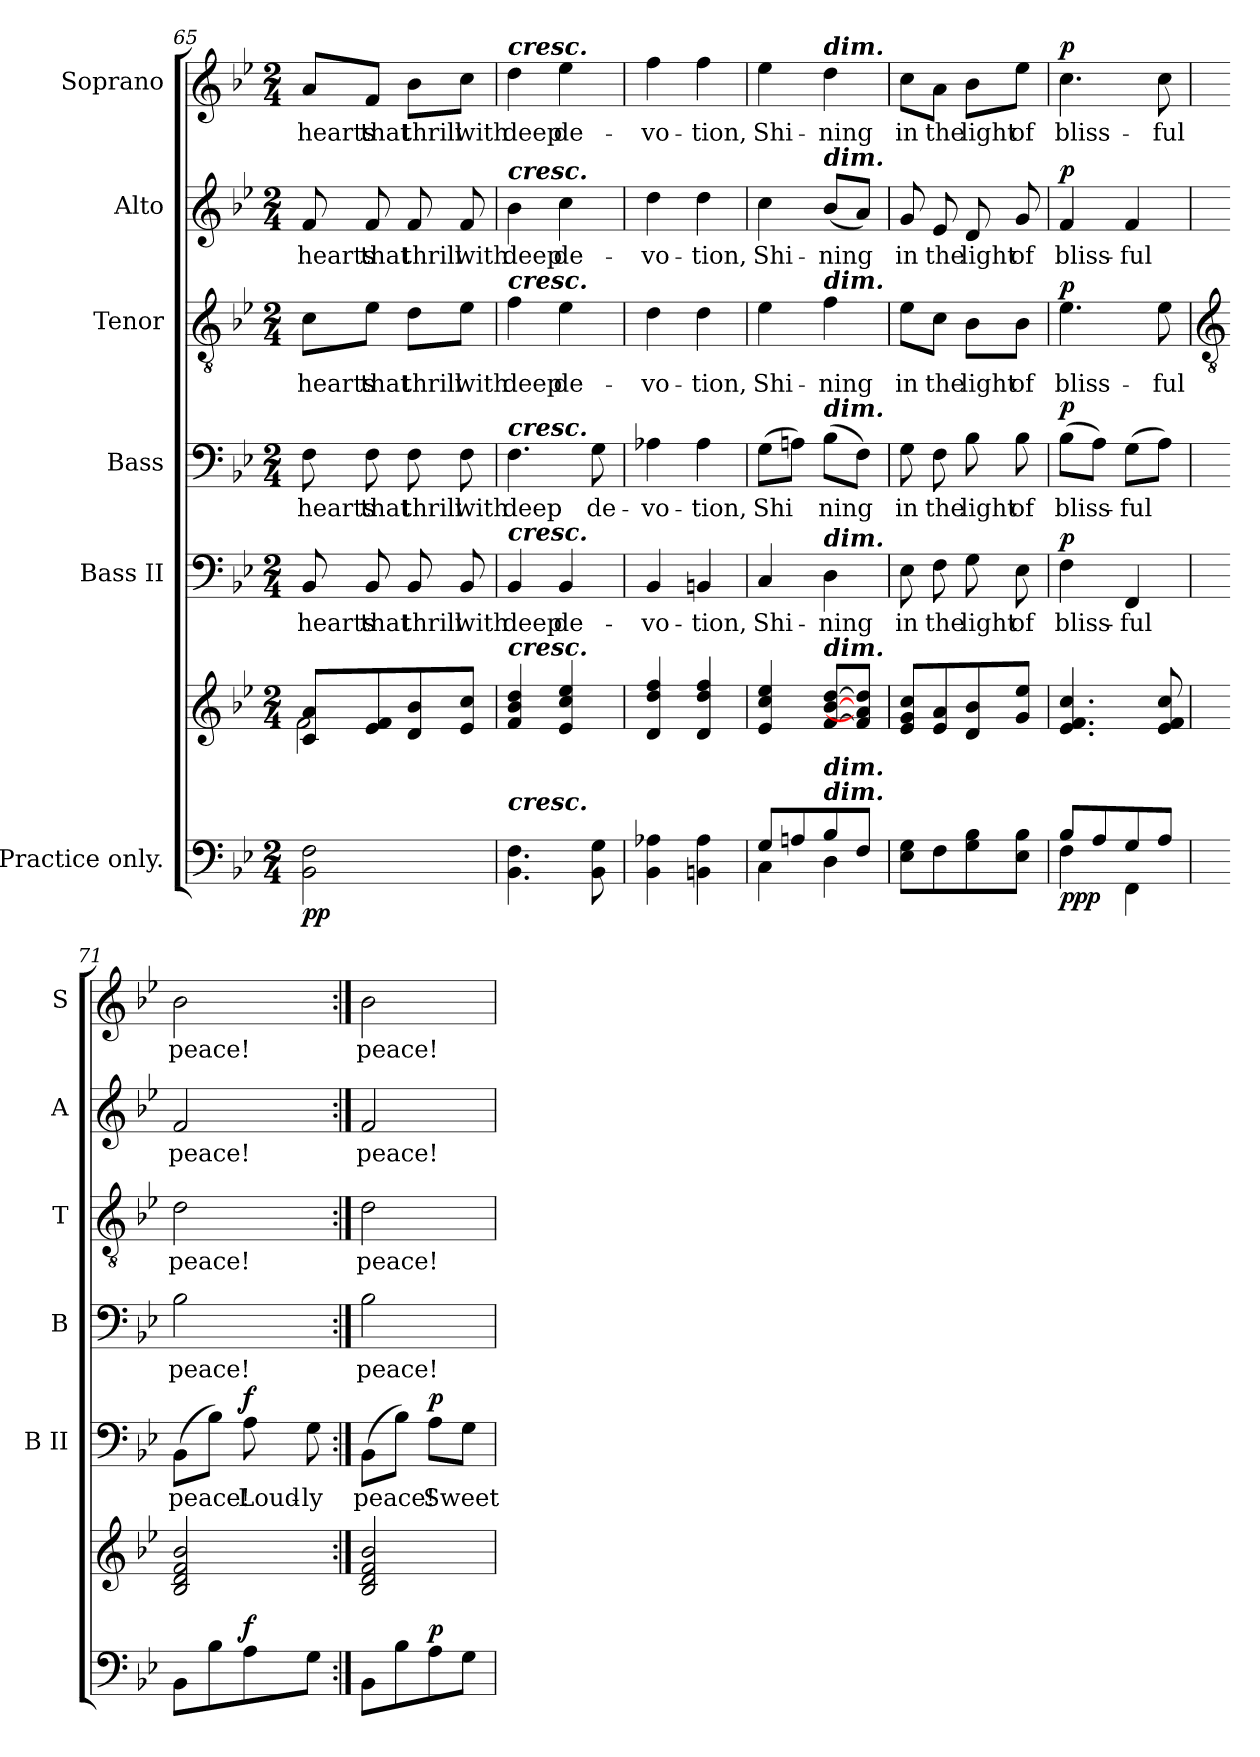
**kern	**kern	**dynam	**kern	**text	**dynam	**kern	**text	**dynam	**kern	**text	**dynam	**kern	**text	**dynam	**kern	**text	**dynam
*part6	*part6	*part6	*part5	*part5	*part5	*part4	*part4	*part4	*part3	*part3	*part3	*part2	*part2	*part2	*part1	*part1	*part1
*staff7	*staff6	*staff6/7	*staff5	*staff5	*staff5	*staff4	*staff4	*staff4	*staff3	*staff3	*staff3	*staff2	*staff2	*staff2	*staff1	*staff1	*staff1
*I"Practice only.	*	*	*I"Bass II	*	*	*I"Bass	*	*	*I"Tenor	*	*	*I"Alto	*	*	*I"Soprano	*	*
*	*	*	*I'B II	*	*	*I'B	*	*	*I'T	*	*	*I'A	*	*	*I'S	*	*
!!LO:LB:g=z
*clefF4	*clefG2	*	*clefF4	*	*	*clefF4	*	*	*clefGv2	*	*	*clefG2	*	*	*clefG2	*	*
*k[b-e-]	*k[b-e-]	*	*k[b-e-]	*	*	*k[b-e-]	*	*	*k[b-e-]	*	*	*k[b-e-]	*	*	*k[b-e-]	*	*
*B-:	*B-:	*	*B-:	*	*	*B-:	*	*	*B-:	*	*	*B-:	*	*	*B-:	*	*
*M2/4	*M2/4	*	*M2/4	*	*	*M2/4	*	*	*M2/4	*	*	*M2/4	*	*	*M2/4	*	*
=65	=65	=65	=65	=65	=65	=65	=65	=65	=65	=65	=65	=65	=65	=65	=65	=65	=65
!LO:N:vis=1	!	!LO:DY:b=2	!	!LO:LY:b	!	!	!LO:LY:b	!	!	!LO:LY:b	!	!	!LO:LY:b	!	!	!LO:LY:b	!
*^	*^	*	*	*	*	*	*	*	*	*	*	*	*	*	*	*	*
2ryy	2BB-\ 2F\	8c 8aL	2f\	pp	8BB-	hearts	.	8F	hearts	.	8c\L	hearts	.	8f	hearts	.	8a/L	hearts	.
!	!	!	!	!	!	!LO:LY:b	!	!	!LO:LY:b	!	!	!LO:LY:b	!	!	!LO:LY:b	!	!	!LO:LY:b	!
.	.	8e- 8f	.	.	8BB-	that	.	8F	that	.	8e-\J	that	.	8f	that	.	8f/J	that	.
!	!	!	!	!	!	!LO:LY:b	!	!	!LO:LY:b	!	!	!LO:LY:b	!	!	!LO:LY:b	!	!	!LO:LY:b	!
.	.	8d 8b-	.	.	8BB-	thrill	.	8F	thrill	.	8d\L	thrill	.	8f	thrill	.	8b-\L	thrill	.
!	!	!	!	!	!	!LO:LY:b	!	!	!LO:LY:b	!	!	!LO:LY:b	!	!	!LO:LY:b	!	!	!LO:LY:b	!
.	.	8e- 8ccJ	.	.	8BB-	with	.	8F	with	.	8e-\J	with	.	8f	with	.	8cc\J	with	.
=66	=66	=66	=66	=66	=66	=66	=66	=66	=66	=66	=66	=66	=66	=66	=66	=66	=66	=66	=66
!	!	!	!	!	!	!	!	!	!	!	!	!	!	!	!	!	!LO:TX:a:Bi:t=cresc.	!	!
!	!	!	!	!	!	!	!	!	!	!	!	!	!	!LO:TX:a:Bi:t=cresc.	!	!	!	!	!
!	!	!	!	!	!	!	!	!	!	!	!LO:TX:a:Bi:t=cresc.	!	!	!	!	!	!	!	!
!	!	!	!	!	!	!	!	!LO:TX:a:Bi:t=cresc.	!	!	!	!	!	!	!	!	!	!	!
!	!	!	!	!	!LO:TX:a:Bi:t=cresc.	!	!	!	!	!	!	!	!	!	!	!	!	!	!
!	!	!LO:TX:a:Bi:t=cresc.	!	!	!	!	!	!	!	!	!	!	!	!	!	!	!	!	!
!LO:TX:a:Bi:t=cresc.	!	!	!	!	!	!	!	!	!	!	!	!	!	!	!	!	!	!	!
!LO:N:vis=1	!	!	!	!	!	!LO:LY:b	!	!	!LO:LY:b	!	!	!LO:LY:b	!	!	!LO:LY:b	!	!	!LO:LY:b	!
2ryy	4.BB-\ 4.F\	4f 4b- 4dd	2ryy	.	4BB-	deep	.	4.F	deep	.	4f	deep	.	4b-	deep	.	4dd	deep	.
!	!	!	!	!	!	!LO:LY:b	!	!	!	!	!	!LO:LY:b	!	!	!LO:LY:b	!	!	!LO:LY:b	!
.	.	4e- 4cc 4ee-	.	.	4BB-	de-	.	.	.	.	4e-	de-	.	4cc	de-	.	4ee-	de-	.
!	!	!	!	!	!	!	!	!	!LO:LY:b	!	!	!	!	!	!	!	!	!	!
.	8BB-\ 8G\	.	.	.	.	.	.	8G	de-	.	.	.	.	.	.	.	.	.	.
=67	=67	=67	=67	=67	=67	=67	=67	=67	=67	=67	=67	=67	=67	=67	=67	=67	=67	=67	=67
!LO:N:vis=1	!	!	!	!	!	!LO:LY:b	!	!	!LO:LY:b	!	!	!LO:LY:b	!	!	!LO:LY:b	!	!	!LO:LY:b	!
2ryy	4BB-\ 4A-X\	4d 4dd 4ff	2ryy	.	4BB-	-vo-	.	4A-X	-vo-	.	4d	-vo-	.	4dd	-vo-	.	4ff	-vo-	.
!	!	!	!	!	!	!LO:LY:b	!	!	!LO:LY:b	!	!	!LO:LY:b	!	!	!LO:LY:b	!	!	!LO:LY:b	!
.	4BBn\ 4A-\	4d 4dd 4ff	.	.	4BBn	-tion,	.	4A-	-tion,	.	4d	-tion,	.	4dd	-tion,	.	4ff	-tion,	.
=68	=68	=68	=68	=68	=68	=68	=68	=68	=68	=68	=68	=68	=68	=68	=68	=68	=68	=68	=68
!	!	!	!LO:N:vis=1	!	!	!LO:LY:b	!	!	!LO:LY:b	!	!	!LO:LY:b	!	!	!LO:LY:b	!	!	!LO:LY:b	!
8G/L	4C\	4e- 4cc 4ee-	2ryy	.	4C	Shi-	.	(>8GL	Shi	.	4e-	Shi-	.	4cc	Shi-	.	4ee-	Shi-	.
8An/	.	.	.	.	.	.	.	8AnJ)	.	.	.	.	.	.	.	.	.	.	.
!	!	!	!	!	!	!	!	!	!	!	!	!	!	!	!	!	!LO:TX:a:Bi:t=dim.	!	!
!	!	!	!	!	!	!	!	!	!	!	!	!	!	!LO:TX:a:Bi:t=dim.	!	!	!	!	!
!	!	!	!	!	!	!	!	!	!	!	!LO:TX:a:Bi:t=dim.	!	!	!	!	!	!	!	!
!	!	!	!	!	!	!	!	!LO:TX:a:Bi:t=dim.	!	!	!	!	!	!	!	!	!	!	!
!	!	!	!	!	!LO:TX:a:Bi:t=dim.	!	!	!	!	!	!	!	!	!	!	!	!	!	!
!	!	!LO:TX:a:Bi:t=dim.	!	!	!	!	!	!	!	!	!	!	!	!	!	!	!	!	!
!LO:TX:a:Bi:t=dim.	!	!	!	!	!	!	!	!	!	!	!	!	!	!	!	!	!	!	!
!LO:TX:a:Bi:t=dim.	!	!	!	!	!	!	!	!	!	!	!	!	!	!	!	!	!	!	!
!	!	!	!	!	!	!LO:LY:b	!	!	!LO:LY:b	!	!	!LO:LY:b	!	!	!LO:LY:b	!	!	!LO:LY:b	!
8B-/	4D\	[8f [8b- [8ddL	.	.	4D	-ning	.	(>8B-L	ning	.	4f	-ning	.	(<8b-L	-ning	.	4dd	-ning	.
8F/J	.	8f] 8a] 8dd]J	.	.	.	.	.	8FJ)	.	.	.	.	.	8aJ)	.	.	.	.	.
=69	=69	=69	=69	=69	=69	=69	=69	=69	=69	=69	=69	=69	=69	=69	=69	=69	=69	=69	=69
!	!	!	!LO:N:vis=1	!	!	!LO:LY:b	!	!	!LO:LY:b	!	!	!LO:LY:b	!	!	!LO:LY:b	!	!	!LO:LY:b	!
2ryy	8E-\ 8G\L	8e- 8g 8ccL	2ryy	.	8E-	in	.	8G	in	.	8e-\L	in	.	8g	in	.	8cc\L	in	.
!	!	!	!	!	!	!LO:LY:b	!	!	!LO:LY:b	!	!	!LO:LY:b	!	!	!LO:LY:b	!	!	!LO:LY:b	!
.	8F\	8e- 8a	.	.	8F	the	.	8F	the	.	8c\J	the	.	8e-	the	.	8a\J	the	.
!	!	!	!	!	!	!LO:LY:b	!	!	!LO:LY:b	!	!	!LO:LY:b	!	!	!LO:LY:b	!	!	!LO:LY:b	!
.	8G\ 8B-\	8d 8b-	.	.	8G	light	.	8B-	light	.	8B-\L	light	.	8d	light	.	8b-\L	light	.
!	!	!	!	!	!	!LO:LY:b	!	!	!LO:LY:b	!	!	!LO:LY:b	!	!	!LO:LY:b	!	!	!LO:LY:b	!
.	8E-\ 8B-\J	8g 8ee-J	.	.	8E-	of	.	8B-	of	.	8B-\J	of	.	8g	of	.	8ee-\J	of	.
=70	=70	=70	=70	=70	=70	=70	=70	=70	=70	=70	=70	=70	=70	=70	=70	=70	=70	=70	=70
!	!	!	!LO:N:vis=1	!LO:DY:b=2	!	!LO:LY:b	!	!	!LO:LY:b	!	!	!LO:LY:b	!	!	!LO:LY:b	!	!	!LO:LY:b	!
!	!	!	!	!LO:DY:n=1:b=2	!	!	!	!	!	!	!	!	!	!	!	!	!	!	!
!	!	!	!	!LO:DY:n=2:b	!	!	!LO:DY:b	!	!	!LO:DY:b	!	!	!LO:DY:b	!	!	!LO:DY:b	!	!	!LO:DY:b
8B-/L	4F\	4.e- 4.f 4.cc	2ryy	p p p	4F	bliss-	p	(>8B-L	bliss-	p	4.e-	bliss-	p	4f	bliss-	p	4.cc	bliss-	p
8A/	.	.	.	.	.	.	.	8AJ)	.	.	.	.	.	.	.	.	.	.	.
!	!	!	!	!	!	!LO:LY:b	!	!	!LO:LY:b	!	!	!	!	!	!LO:LY:b	!	!	!	!
8G/	4FF\	.	.	.	4FF	-ful	.	(>8GL	ful	.	.	.	.	4f	-ful	.	.	.	.
!	!	!	!	!	!	!	!	!	!	!	!	!LO:LY:b	!	!	!	!	!	!LO:LY:b	!
8A/J	.	8e- 8f 8cc	.	.	.	.	.	8AJ)	.	.	8e-	-ful	.	.	.	.	8cc	-ful	.
*v	*v	*	*	*	*	*	*	*	*	*	*	*	*	*	*	*	*	*	*
!!LO:LB:g=z
=71	=71	=71	=71	=71	=71	=71	=71	=71	=71	=71	=71	=71	=71	=71	=71	=71	=71	=71
*	*	*	*	*	*	*	*	*	*	*clefGv2	*	*	*	*	*	*	*	*
!	!	!LO:N:vis=1	!	!	!LO:LY:b	!	!	!LO:LY:b	!	!	!LO:LY:b	!	!	!LO:LY:b	!	!	!LO:LY:b	!
8BB-L	2B- 2d 2f 2b-	2ryy	.	(8BB-L	peace!	.	2B-	peace!	.	2d	peace!	.	2f	peace!	.	2b-	peace!	.
8B-	.	.	.	8B-J)	.	.	.	.	.	.	.	.	.	.	.	.	.	.
!	!	!	!LO:DY:a=2	!	!LO:LY:b	!LO:DY:b	!	!	!	!	!	!	!	!	!	!	!	!
8A	.	.	f	8A	Loud-	f	.	.	.	.	.	.	.	.	.	.	.	.
!	!	!	!	!	!LO:LY:b	!	!	!	!	!	!	!	!	!	!	!	!	!
8GJ	.	.	.	8G	-ly	.	.	.	.	.	.	.	.	.	.	.	.	.
=72:|!	=72:|!	=72:|!	=72:|!	=72:|!	=72:|!	=72:|!	=72:|!	=72:|!	=72:|!	=72:|!	=72:|!	=72:|!	=72:|!	=72:|!	=72:|!	=72:|!	=72:|!	=72:|!
!	!	!LO:N:vis=1	!	!	!LO:LY:b	!	!	!LO:LY:b	!	!	!LO:LY:b	!	!	!LO:LY:b	!	!	!LO:LY:b	!
8BB-L	2B- 2d 2f 2b-	2ryy	.	(8BB-L	peace!	.	2B-	peace!	.	2d	peace!	.	2f	peace!	.	2b-	peace!	.
8B-	.	.	.	8B-J)	.	.	.	.	.	.	.	.	.	.	.	.	.	.
!	!	!	!LO:DY:a=2	!	!LO:LY:b	!LO:DY:b	!	!	!	!	!	!	!	!	!	!	!	!
8A	.	.	p	8AL	Sweet	p	.	.	.	.	.	.	.	.	.	.	.	.
8GJ	.	.	.	8GJ	.	.	.	.	.	.	.	.	.	.	.	.	.	.
*	*v	*v	*	*	*	*	*	*	*	*	*	*	*	*	*	*	*	*
=	=	=	=	=	=	=	=	=	=	=	=	=	=	=	=	=	=
*-	*-	*-	*-	*-	*-	*-	*-	*-	*-	*-	*-	*-	*-	*-	*-	*-	*-
